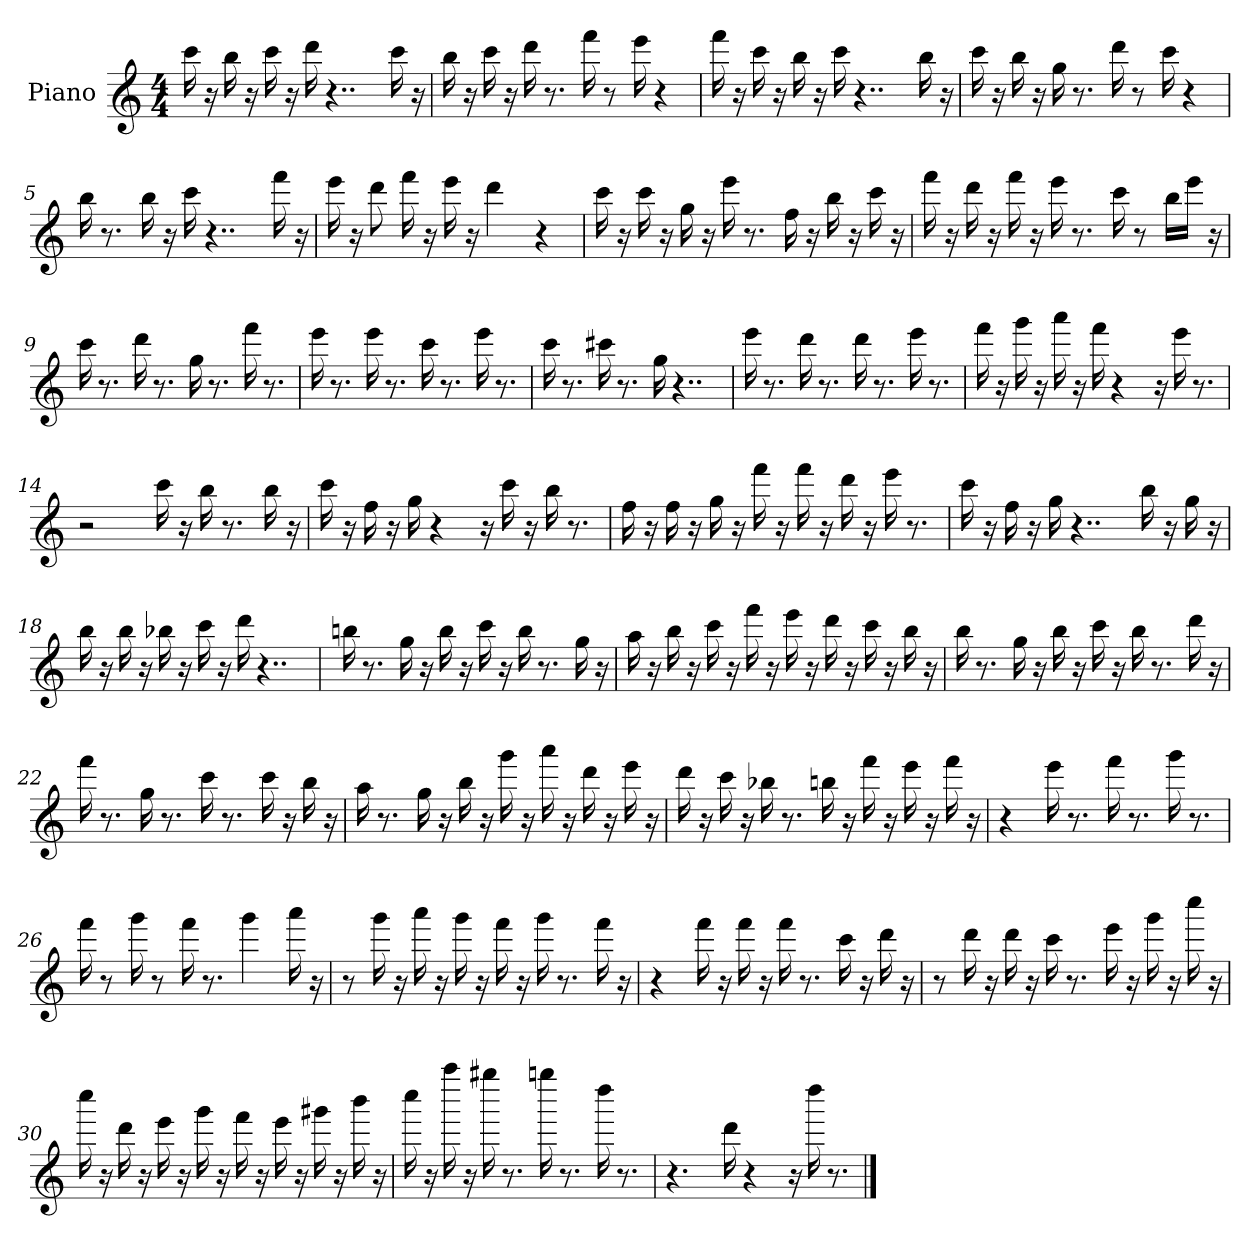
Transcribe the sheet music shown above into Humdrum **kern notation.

**kern
*part1
*staff1
*I"Piano
*I'Pno
*clefG2
*M4/4
*MM60
=1
16ccc
16r
16bb
16r
16ccc
16r
16ddd
4..r
16ccc
16r
=2
16bb
16r
16ccc
16r
16ddd
8.r
16fff
8r
16eee
4r
=3
16fff
16r
16ccc
16r
16bb
16r
16ccc
4..r
16bb
16r
=4
16ccc
16r
16bb
16r
16gg
8.r
16ddd
8r
16ccc
4r
=5
16bb
8.r
16bb
16r
16ccc
4..r
16fff
16r
=6
16eee
16r
8ddd
16fff
16r
16eee
16r
4ddd
4r
=7
16ccc
16r
16ccc
16r
16gg
16r
16eee
8.r
16ff
16r
16bb
16r
16ccc
16r
=8
16fff
16r
16ddd
16r
16fff
16r
16eee
8.r
16ccc
8r
16bb\LL
16eee\JJ
16r
=9
16ccc
8.r
16ddd
8.r
16gg
8.r
16fff
8.r
=10
16eee
8.r
16eee
8.r
16ccc
8.r
16eee
8.r
=11
16ccc
8.r
16ccc#X
8.r
16gg
4..r
=12
16eee
8.r
16ddd
8.r
16ddd
8.r
16eee
8.r
=13
16fff
16r
16ggg
16r
16aaa
16r
16fff
4r
16r
16eee
8.r
=14
2r
16ccc
16r
16bb
8.r
16bb
16r
=15
16ccc
16r
16ff
16r
16gg
4r
16r
16ccc
16r
16bb
8.r
=16
16ff
16r
16ff
16r
16gg
16r
16fff
16r
16fff
16r
16ddd
16r
16eee
8.r
=17
16ccc
16r
16ff
16r
16gg
4..r
16bb
16r
16gg
16r
=18
16bb
16r
16bb
16r
16bb-X
16r
16ccc
16r
16ddd
4..r
=19
16bbn
8.r
16gg
16r
16bb
16r
16ccc
16r
16bb
8.r
16gg
16r
=20
16aa
16r
16bb
16r
16ccc
16r
16fff
16r
16eee
16r
16ddd
16r
16ccc
16r
16bb
16r
=21
16bb
8.r
16gg
16r
16bb
16r
16ccc
16r
16bb
8.r
16ddd
16r
=22
16fff
8.r
16gg
8.r
16ccc
8.r
16ccc
16r
16bb
16r
=23
16aa
8.r
16gg
16r
16bb
16r
16ggg
16r
16aaa
16r
16ddd
16r
16eee
16r
=24
16ddd
16r
16ccc
16r
16bb-X
8.r
16bbn
16r
16fff
16r
16eee
16r
16fff
16r
=25
4r
16eee
8.r
16fff
8.r
16ggg
8.r
=26
16fff
8r
16ggg
8r
16fff
8.r
4ggg
16aaa
16r
=27
8r
16ggg
16r
16aaa
16r
16ggg
16r
16fff
16r
16ggg
8.r
16fff
16r
=28
4r
16fff
16r
16fff
16r
16fff
8.r
16ccc
16r
16ddd
16r
=29
8r
16ddd
16r
16ddd
16r
16ccc
8.r
16eee
16r
16ggg
16r
16cccc
16r
=30
16cccc
16r
16ddd
16r
16eee
16r
16ggg
16r
16fff
16r
16eee
16r
16ggg#X
16r
16bbb
16r
=31
16cccc
16r
16aaaa
16r
16gggg#X
8.r
16ggggn
8.r
16dddd
8.r
=32
4.r
16ddd
4r
16r
16dddd
8.r
==
*-
